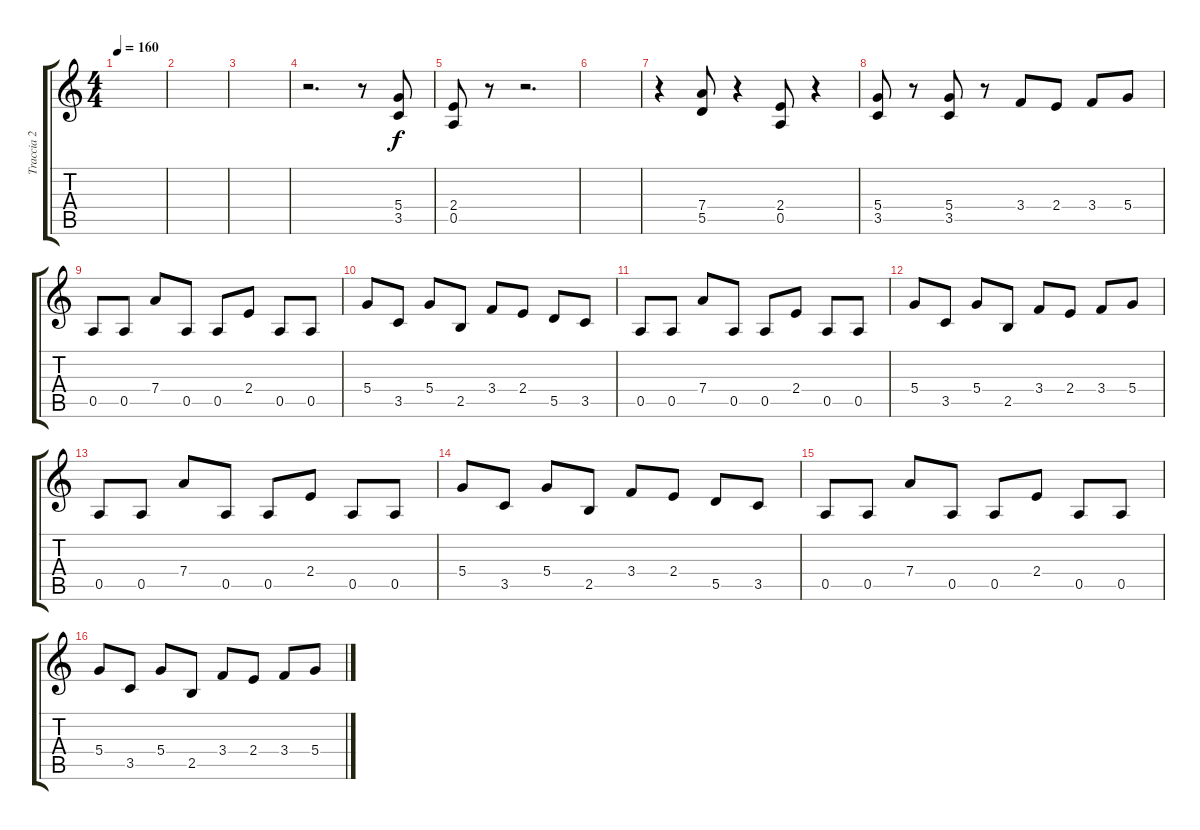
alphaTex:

\track ("Traccia 2" "Traccia 2") {instrument distortionguitar}
\staff {score tabs}
\tuning (E4 B3 G3 D3 A2 E2) {hide}
\ts (4 4)
\tempo 160
\clef g2
\ks c
|
|
|
r.2{d} r.8 (5.4 3.5).8 |
(2.4 0.5).8 r.8 r.2{d} |
|
r.4 (7.4 5.5).8 r.4 (2.4 0.5).8 r.4 |
(5.4 3.5).8 r.8 (5.4 3.5).8 r.8 3.4.8 2.4.8 3.4.8 5.4.8 |
0.5.8 0.5.8 7.4.8 0.5.8 0.5.8 2.4.8 0.5.8 0.5.8 |
5.4.8 3.5.8 5.4.8 2.5.8 3.4.8 2.4.8 5.5.8 3.5.8 |
0.5.8 0.5.8 7.4.8 0.5.8 0.5.8 2.4.8 0.5.8 0.5.8 |
5.4.8 3.5.8 5.4.8 2.5.8 3.4.8 2.4.8 3.4.8 5.4.8 |
0.5.8 0.5.8 7.4.8 0.5.8 0.5.8 2.4.8 0.5.8 0.5.8 |
5.4.8 3.5.8 5.4.8 2.5.8 3.4.8 2.4.8 5.5.8 3.5.8 |
0.5.8 0.5.8 7.4.8 0.5.8 0.5.8 2.4.8 0.5.8 0.5.8 |
5.4.8 3.5.8 5.4.8 2.5.8 3.4.8 2.4.8 3.4.8 5.4.8
